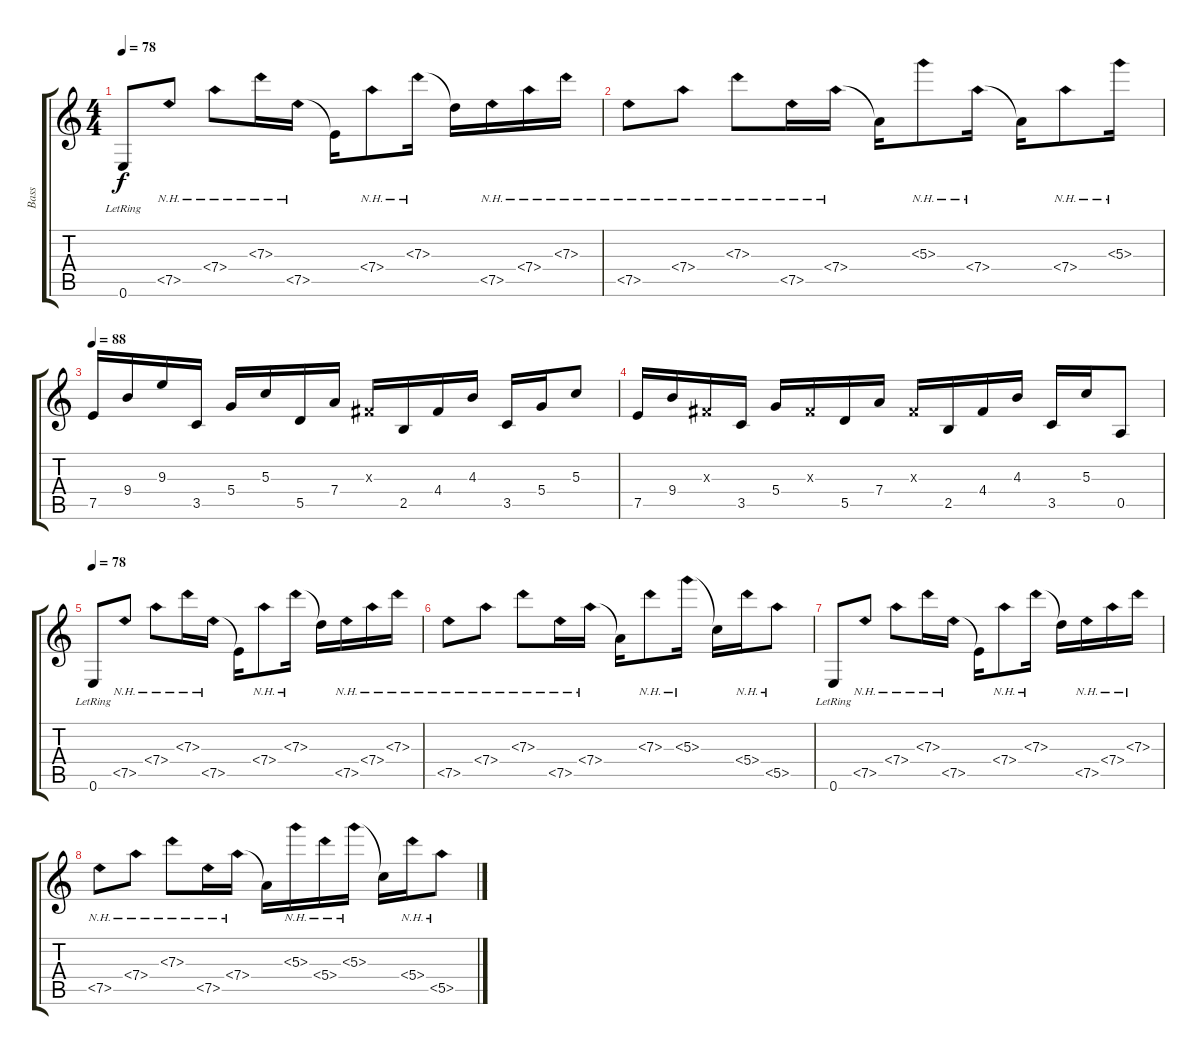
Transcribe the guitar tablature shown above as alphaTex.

\track ("Bass" "Bass") {instrument electricbasspick}
\staff {score tabs}
\tuning (E4 B3 G3 D3 A2 E2) {hide}
\ts (4 4)
\tempo 78
\clef g2
\ks c
0.6{lr}.8{dy f} 7.5{nh}.8 7.4{nh}.8 7.3{nh}.16 7.5{nh}.16 7.5{t}.16 7.4{nh}.8 7.3{nh}.16 7.3{t}.16 7.5{nh}.16 7.4{nh}.16 7.3{nh}.16 |
7.5{nh}.8 7.4{nh}.8 7.3{nh}.8 7.5{nh}.16 7.4{nh}.16 7.4{t}.16 5.3{nh}.8 7.4{nh}.16 7.4{t}.16 7.4{nh}.8 5.3{nh}.16 |
\tempo 88
7.5.16 9.4.16 9.3.16 3.5.16 5.4.16 5.3.16 5.5.16 7.4.16 -1.3{x}.16 2.5.16 4.4.16 4.3.16 3.5.16 5.4.16 5.3.8 |
7.5.16 9.4.16 -1.3{x}.16 3.5.16 5.4.16 -1.3{x}.16 5.5.16 7.4.16 -1.3{x}.16 2.5.16 4.4.16 4.3.16 3.5.16 5.3.16 0.5.8 |
\tempo 78
0.6{lr}.8 7.5{nh}.8 7.4{nh}.8 7.3{nh}.16 7.5{nh}.16 7.5{t}.16 7.4{nh}.8 7.3{nh}.16 7.3{t}.16 7.5{nh}.16 7.4{nh}.16 7.3{nh}.16 |
7.5{nh}.8 7.4{nh}.8 7.3{nh}.8 7.5{nh}.16 7.4{nh}.16 7.4{t}.16 7.3{nh}.8 5.3{nh}.16 5.3{t}.16 5.4{nh}.16 5.5{nh}.8 |
0.6{lr}.8 7.5{nh}.8 7.4{nh}.8 7.3{nh}.16 7.5{nh}.16 7.5{t}.16 7.4{nh}.8 7.3{nh}.16 7.3{t}.16 7.5{nh}.16 7.4{nh}.16 7.3{nh}.16 |
7.5{nh}.8 7.4{nh}.8 7.3{nh}.8 7.5{nh}.16 7.4{nh}.16 7.4{t}.16 5.3{nh}.16 5.4{nh}.16 5.3{nh}.16 5.3{t}.16 5.4{nh}.16 5.5{nh}.8
